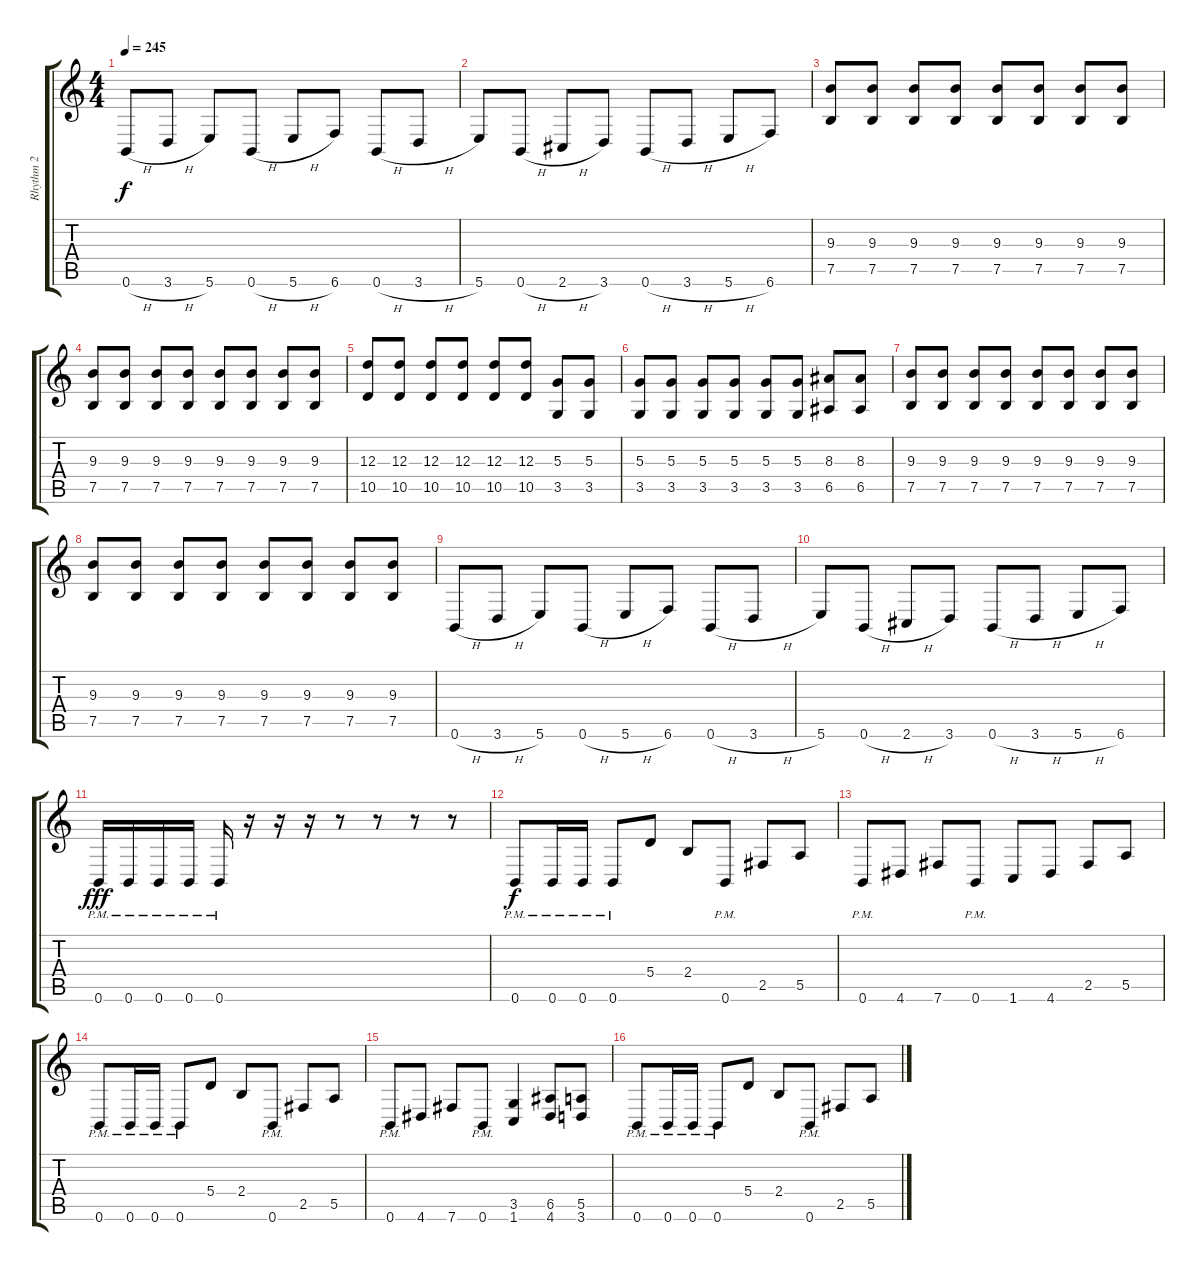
\track ("Rhythm 2" "Rhythm 2") {instrument distortionguitar}
\staff {score tabs}
\tuning (B3 Gb3 D3 A2 E2 B1) {hide}
\ts (4 4)
\tempo 245
\clef g2
\ks c
0.6{h}.8{dy f} 3.6{h}.8 5.6.8 0.6{h}.8 5.6{h}.8 6.6.8 0.6{h}.8 3.6{h}.8 |
5.6.8 0.6{h}.8 2.6{h}.8 3.6.8 0.6{h}.8 3.6{h}.8 5.6{h}.8 6.6.8 |
(9.3 7.5).8 (9.3 7.5).8 (9.3 7.5).8 (9.3 7.5).8 (9.3 7.5).8 (9.3 7.5).8 (9.3 7.5).8 (9.3 7.5).8 |
(9.3 7.5).8 (9.3 7.5).8 (9.3 7.5).8 (9.3 7.5).8 (9.3 7.5).8 (9.3 7.5).8 (9.3 7.5).8 (9.3 7.5).8 |
(12.3 10.5).8 (12.3 10.5).8 (12.3 10.5).8 (12.3 10.5).8 (12.3 10.5).8 (12.3 10.5).8 (5.3 3.5).8 (5.3 3.5).8 |
(5.3 3.5).8 (5.3 3.5).8 (5.3 3.5).8 (5.3 3.5).8 (5.3 3.5).8 (5.3 3.5).8 (8.3 6.5).8 (8.3 6.5).8 |
(9.3 7.5).8 (9.3 7.5).8 (9.3 7.5).8 (9.3 7.5).8 (9.3 7.5).8 (9.3 7.5).8 (9.3 7.5).8 (9.3 7.5).8 |
(9.3 7.5).8 (9.3 7.5).8 (9.3 7.5).8 (9.3 7.5).8 (9.3 7.5).8 (9.3 7.5).8 (9.3 7.5).8 (9.3 7.5).8 |
0.6{h}.8 3.6{h}.8 5.6.8 0.6{h}.8 5.6{h}.8 6.6.8 0.6{h}.8 3.6{h}.8 |
5.6.8 0.6{h}.8 2.6{h}.8 3.6.8 0.6{h}.8 3.6{h}.8 5.6{h}.8 6.6.8 |
0.6{pm}.16{dy fff} 0.6{pm}.16 0.6{pm}.16 0.6{pm}.16 0.6{pm}.16 r.16 r.16 r.16 r.8 r.8 r.8 r.8 |
0.6{pm}.8{dy f} 0.6{pm}.16 0.6{pm}.16 0.6{pm}.8 5.4.8 2.4.8 0.6{pm}.8 2.5.8 5.5.8 |
0.6{pm}.8 4.6.8 7.6.8 0.6{pm}.8 1.6.8 4.6.8 2.5.8 5.5.8 |
0.6{pm}.8 0.6{pm}.16 0.6{pm}.16 0.6{pm}.8 5.4.8 2.4.8 0.6{pm}.8 2.5.8 5.5.8 |
0.6{pm}.8 4.6.8 7.6.8 0.6{pm}.8 (3.5 1.6).4 (6.5 4.6).8 (5.5 3.6).8 |
0.6{pm}.8 0.6{pm}.16 0.6{pm}.16 0.6{pm}.8 5.4.8 2.4.8 0.6{pm}.8 2.5.8 5.5.8
